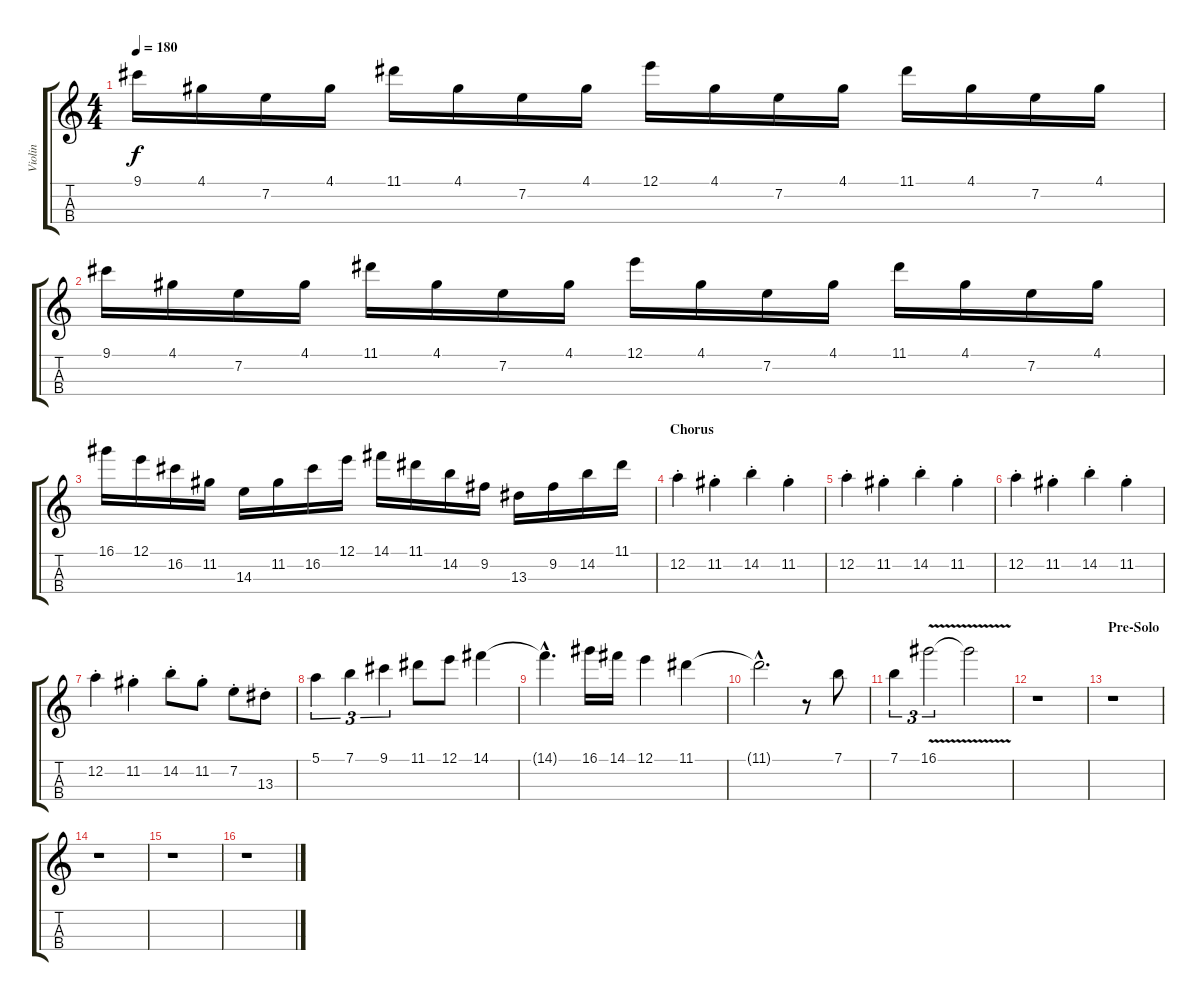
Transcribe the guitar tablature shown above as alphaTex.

\track ("Violin" "Violin") {instrument fiddle}
\staff {score tabs}
\tuning (E5 A4 D4 G3) {hide}
\ts (4 4)
\tempo 180
\clef g2
\ks c
9.1.16{dy f} 4.1.16 7.2.16 4.1.16 11.1.16 4.1.16 7.2.16 4.1.16 12.1.16 4.1.16 7.2.16 4.1.16 11.1.16 4.1.16 7.2.16 4.1.16 |
9.1.16 4.1.16 7.2.16 4.1.16 11.1.16 4.1.16 7.2.16 4.1.16 12.1.16 4.1.16 7.2.16 4.1.16 11.1.16 4.1.16 7.2.16 4.1.16 |
16.1.16 12.1.16 16.2.16 11.2.16 14.3.16 11.2.16 16.2.16 12.1.16 14.1.16 11.1.16 14.2.16 9.2.16 13.3.16 9.2.16 14.2.16 11.1.16 |
\section ("" "Chorus")
12.2{st}.4 11.2{st}.4 14.2{st}.4 11.2{st}.4 |
12.2{st}.4 11.2{st}.4 14.2{st}.4 11.2{st}.4 |
12.2{st}.4 11.2{st}.4 14.2{st}.4 11.2{st}.4 |
12.2{st}.4 11.2{st}.4 14.2{st}.8 11.2{st}.8 7.2{st}.8 13.3{st}.8 |
5.1.4{tu (3 2)} 7.1.4{tu (3 2)} 9.1.4{tu (3 2)} 11.1.8 12.1.8 14.1.4 |
14.1{hac t}.4{d} 16.1.16 14.1.16 12.1.4 11.1.4 |
11.1{hac t}.2{d} r.8 7.1.8 |
7.1.4{tu (3 2)} 16.1{v}.2{tu (3 2)} 16.1{t}.2 |
r.1 |
\section ("" "Pre-Solo")
r.1 |
r.1 |
r.1 |
r.1
